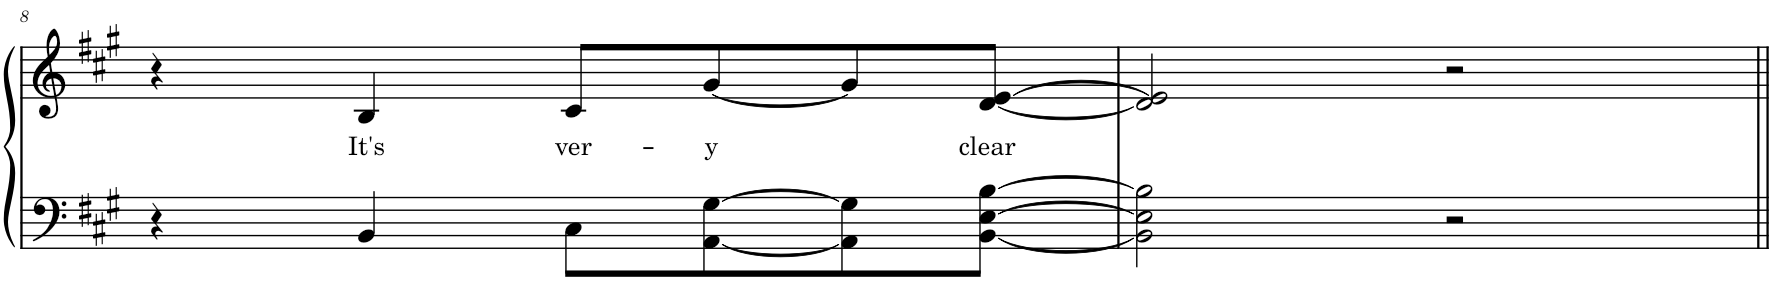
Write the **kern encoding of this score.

**kern	**kern	**text
*part1	*part1	*part1
*staff2	*staff1	*staff1
*I"Piano	*	*
*I'Pno.	*	*
!!LO:PB:g=z
*clefF4	*clefG2	*
*k[f#c#g#]	*k[f#c#g#]	*
*M4/4	*M4/4	*
=8	=8	=8
4r	4r	.
!	!	!LO:LY:b
4BB/	4B/	It's
!	!	!LO:LY:b
8C#\L	8c#/L	ver-
!	!	!LO:LY:b
[8AA\ [8G#\	[8g#/	-y
8AA\] 8G#\]	8g#/]	.
!	!	!LO:LY:b
[8BB\ [8E\ [8B\J	[8d/ [8e/J	clear
=9	=9	=9
2BB\] 2E\] 2B\]	2d/] 2e/]	.
2r	2r	.
=||	=||	=||
*-	*-	*-
